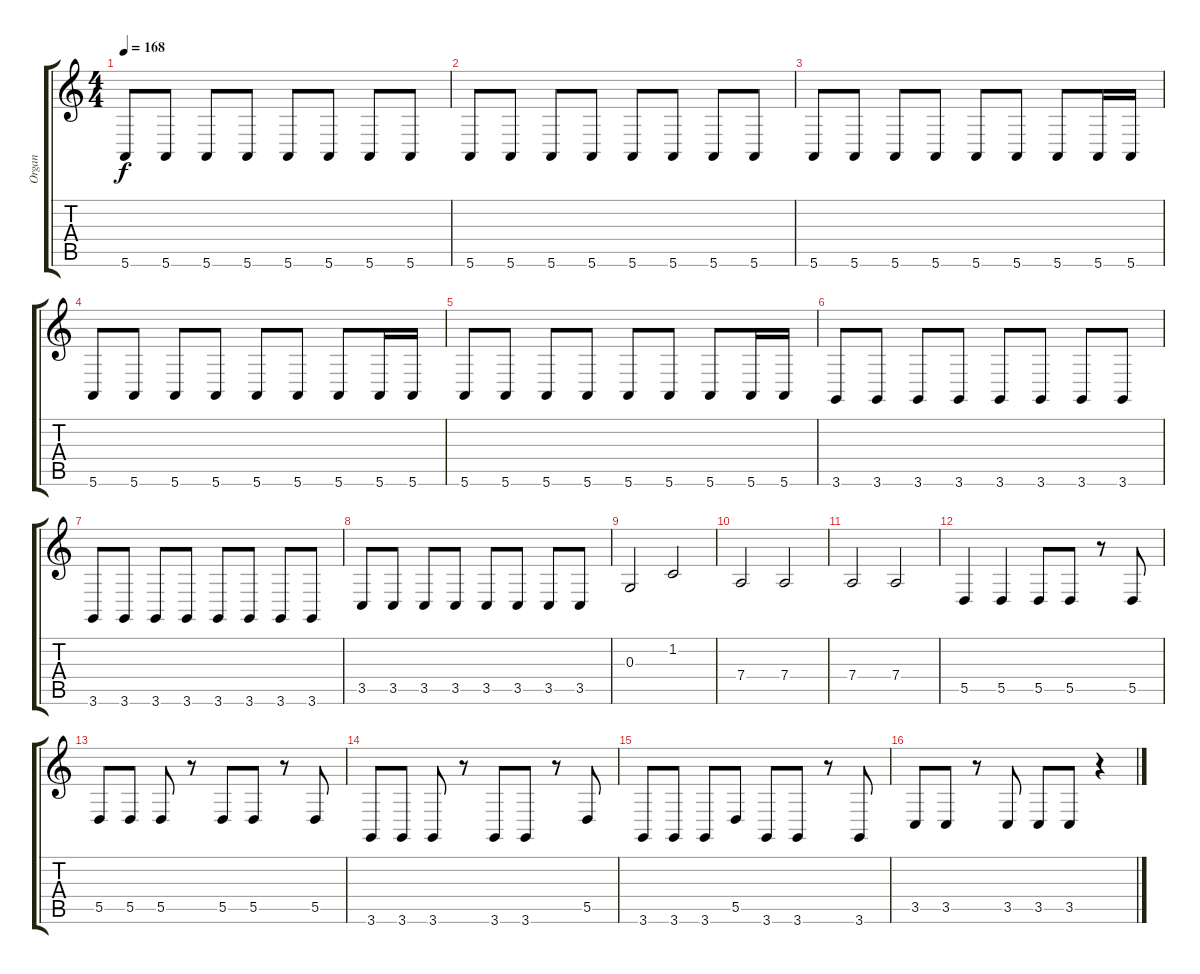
\track ("Organ" "Organ") {instrument drawbarorgan}
\staff {score tabs}
\tuning (E4 B3 G3 D3 A2 E2) {hide}
\ts (4 4)
\tempo 168
\clef g2
\ks c
5.6.8{dy f} 5.6.8 5.6.8 5.6.8 5.6.8 5.6.8 5.6.8 5.6.8 |
5.6.8 5.6.8 5.6.8 5.6.8 5.6.8 5.6.8 5.6.8 5.6.8 |
5.6.8 5.6.8 5.6.8 5.6.8 5.6.8 5.6.8 5.6.8 5.6.16 5.6.16 |
5.6.8 5.6.8 5.6.8 5.6.8 5.6.8 5.6.8 5.6.8 5.6.16 5.6.16 |
5.6.8 5.6.8 5.6.8 5.6.8 5.6.8 5.6.8 5.6.8 5.6.16 5.6.16 |
3.6.8 3.6.8 3.6.8 3.6.8 3.6.8 3.6.8 3.6.8 3.6.8 |
3.6.8 3.6.8 3.6.8 3.6.8 3.6.8 3.6.8 3.6.8 3.6.8 |
3.5.8 3.5.8 3.5.8 3.5.8 3.5.8 3.5.8 3.5.8 3.5.8 |
0.3.2 1.2.2 |
7.4.2 7.4.2 |
7.4.2 7.4.2 |
5.5.4 5.5.4 5.5.8 5.5.8 r.8 5.5.8 |
5.5.8 5.5.8 5.5.8 r.8 5.5.8 5.5.8 r.8 5.5.8 |
3.6.8 3.6.8 3.6.8 r.8 3.6.8 3.6.8 r.8 5.5.8 |
3.6.8 3.6.8 3.6.8 5.5.8 3.6.8 3.6.8 r.8 3.6.8 |
3.5.8 3.5.8 r.8 3.5.8 3.5.8 3.5.8 r.4
